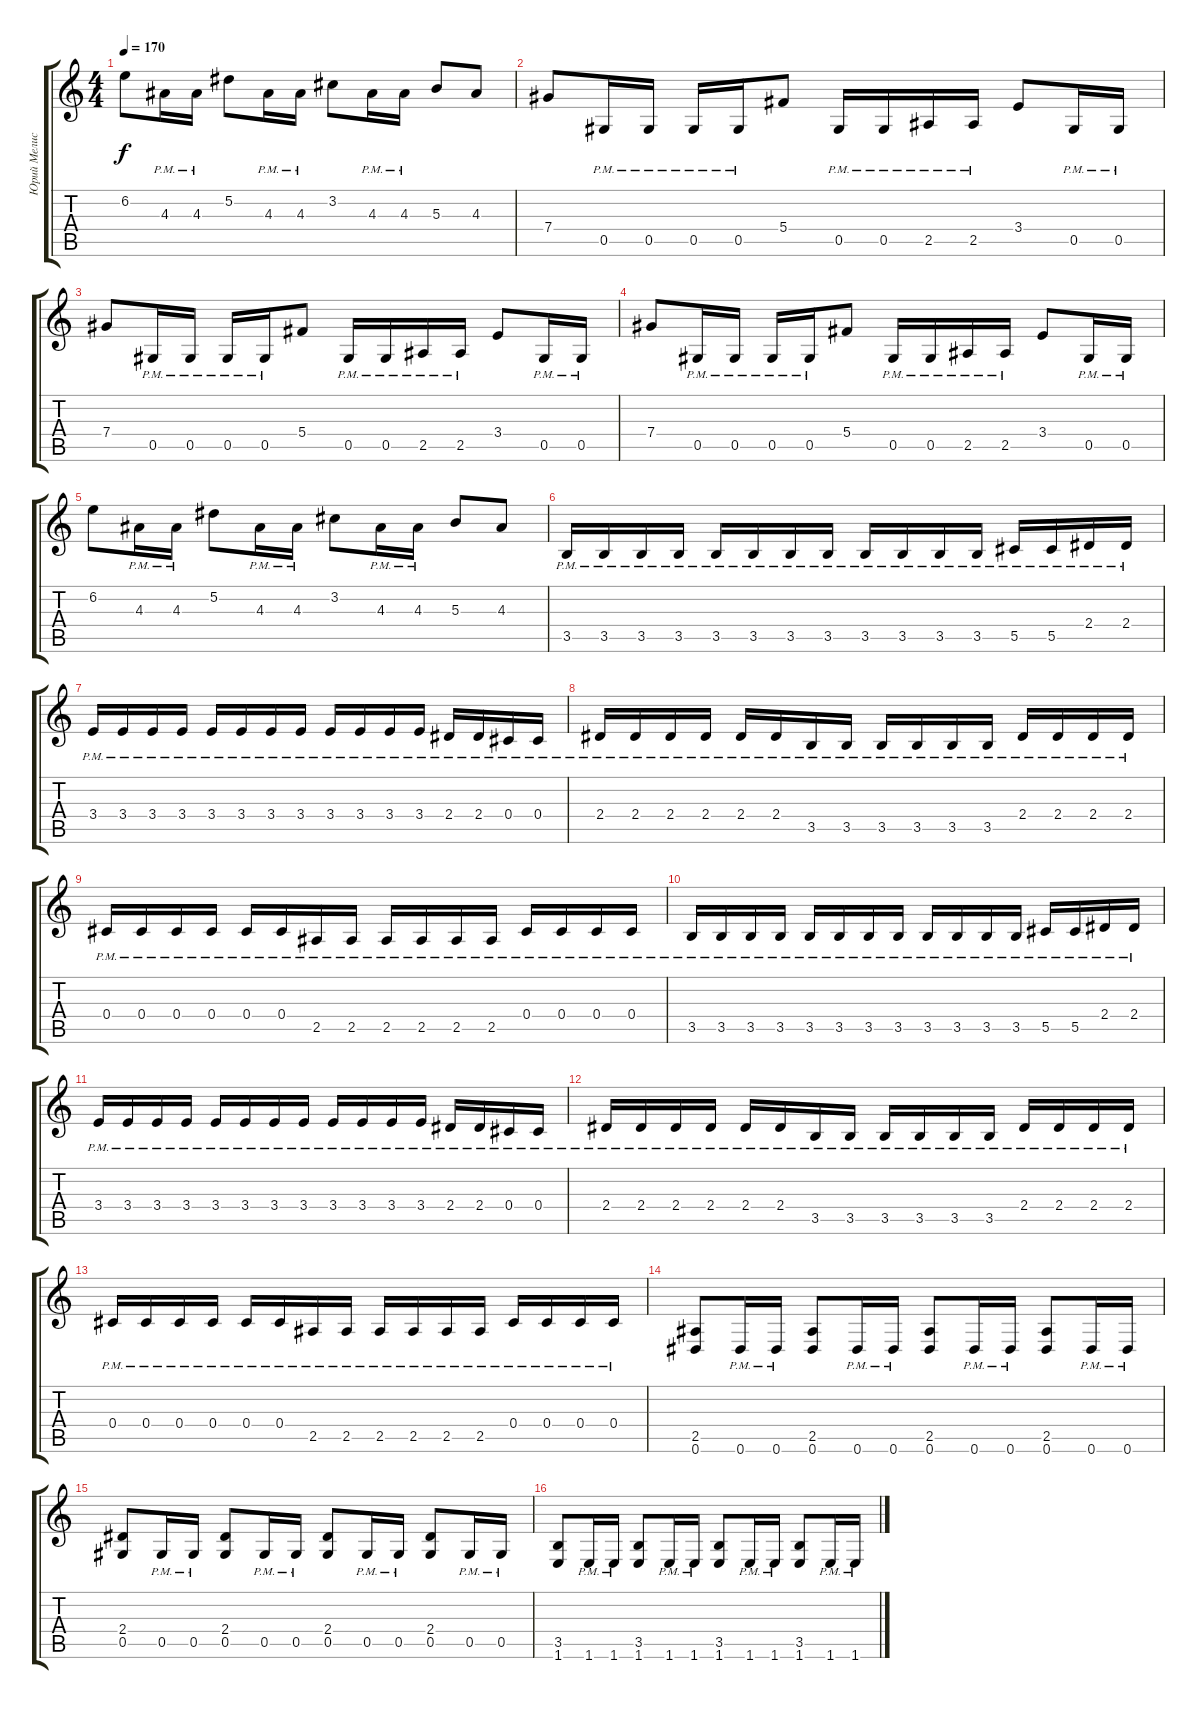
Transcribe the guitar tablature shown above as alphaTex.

\track ("Юрий Мелисов" "Юрий Мелис") {instrument distortionguitar}
\staff {score tabs}
\tuning (Eb4 Bb3 Gb3 Db3 Ab2 Eb2) {hide}
\ts (4 4)
\tempo 170
\clef g2
\ks c
6.2.8{dy f} 4.3{pm}.16 4.3{pm}.16 5.2.8 4.3{pm}.16 4.3{pm}.16 3.2.8 4.3{pm}.16 4.3{pm}.16 5.3.8 4.3.8 |
7.4.8 0.5{pm}.16 0.5{pm}.16 0.5{pm}.16 0.5{pm}.16 5.4.8 0.5{pm}.16 0.5{pm}.16 2.5{pm}.16 2.5{pm}.16 3.4.8 0.5{pm}.16 0.5{pm}.16 |
7.4.8 0.5{pm}.16 0.5{pm}.16 0.5{pm}.16 0.5{pm}.16 5.4.8 0.5{pm}.16 0.5{pm}.16 2.5{pm}.16 2.5{pm}.16 3.4.8 0.5{pm}.16 0.5{pm}.16 |
7.4.8 0.5{pm}.16 0.5{pm}.16 0.5{pm}.16 0.5{pm}.16 5.4.8 0.5{pm}.16 0.5{pm}.16 2.5{pm}.16 2.5{pm}.16 3.4.8 0.5{pm}.16 0.5{pm}.16 |
6.2.8 4.3{pm}.16 4.3{pm}.16 5.2.8 4.3{pm}.16 4.3{pm}.16 3.2.8 4.3{pm}.16 4.3{pm}.16 5.3.8 4.3.8 |
3.5{pm}.16 3.5{pm}.16 3.5{pm}.16 3.5{pm}.16 3.5{pm}.16 3.5{pm}.16 3.5{pm}.16 3.5{pm}.16 3.5{pm}.16 3.5{pm}.16 3.5{pm}.16 3.5{pm}.16 5.5{pm}.16 5.5{pm}.16 2.4{pm}.16 2.4{pm}.16 |
3.4{pm}.16 3.4{pm}.16 3.4{pm}.16 3.4{pm}.16 3.4{pm}.16 3.4{pm}.16 3.4{pm}.16 3.4{pm}.16 3.4{pm}.16 3.4{pm}.16 3.4{pm}.16 3.4{pm}.16 2.4{pm}.16 2.4{pm}.16 0.4{pm}.16 0.4{pm}.16 |
2.4{pm}.16 2.4{pm}.16 2.4{pm}.16 2.4{pm}.16 2.4{pm}.16 2.4{pm}.16 3.5{pm}.16 3.5{pm}.16 3.5{pm}.16 3.5{pm}.16 3.5{pm}.16 3.5{pm}.16 2.4{pm}.16 2.4{pm}.16 2.4{pm}.16 2.4{pm}.16 |
0.4{pm}.16 0.4{pm}.16 0.4{pm}.16 0.4{pm}.16 0.4{pm}.16 0.4{pm}.16 2.5{pm}.16 2.5{pm}.16 2.5{pm}.16 2.5{pm}.16 2.5{pm}.16 2.5{pm}.16 0.4{pm}.16 0.4{pm}.16 0.4{pm}.16 0.4{pm}.16 |
3.5{pm}.16 3.5{pm}.16 3.5{pm}.16 3.5{pm}.16 3.5{pm}.16 3.5{pm}.16 3.5{pm}.16 3.5{pm}.16 3.5{pm}.16 3.5{pm}.16 3.5{pm}.16 3.5{pm}.16 5.5{pm}.16 5.5{pm}.16 2.4{pm}.16 2.4{pm}.16 |
3.4{pm}.16 3.4{pm}.16 3.4{pm}.16 3.4{pm}.16 3.4{pm}.16 3.4{pm}.16 3.4{pm}.16 3.4{pm}.16 3.4{pm}.16 3.4{pm}.16 3.4{pm}.16 3.4{pm}.16 2.4{pm}.16 2.4{pm}.16 0.4{pm}.16 0.4{pm}.16 |
2.4{pm}.16 2.4{pm}.16 2.4{pm}.16 2.4{pm}.16 2.4{pm}.16 2.4{pm}.16 3.5{pm}.16 3.5{pm}.16 3.5{pm}.16 3.5{pm}.16 3.5{pm}.16 3.5{pm}.16 2.4{pm}.16 2.4{pm}.16 2.4{pm}.16 2.4{pm}.16 |
0.4{pm}.16 0.4{pm}.16 0.4{pm}.16 0.4{pm}.16 0.4{pm}.16 0.4{pm}.16 2.5{pm}.16 2.5{pm}.16 2.5{pm}.16 2.5{pm}.16 2.5{pm}.16 2.5{pm}.16 0.4{pm}.16 0.4{pm}.16 0.4{pm}.16 0.4{pm}.16 |
(2.5 0.6).8 0.6{pm}.16 0.6{pm}.16 (2.5 0.6).8 0.6{pm}.16 0.6{pm}.16 (2.5 0.6).8 0.6{pm}.16 0.6{pm}.16 (2.5 0.6).8 0.6{pm}.16 0.6{pm}.16 |
(2.4 0.5).8 0.5{pm}.16 0.5{pm}.16 (2.4 0.5).8 0.5{pm}.16 0.5{pm}.16 (2.4 0.5).8 0.5{pm}.16 0.5{pm}.16 (2.4 0.5).8 0.5{pm}.16 0.5{pm}.16 |
(3.5 1.6).8 1.6{pm}.16 1.6{pm}.16 (3.5 1.6).8 1.6{pm}.16 1.6{pm}.16 (3.5 1.6).8 1.6{pm}.16 1.6{pm}.16 (3.5 1.6).8 1.6{pm}.16 1.6{pm}.16
